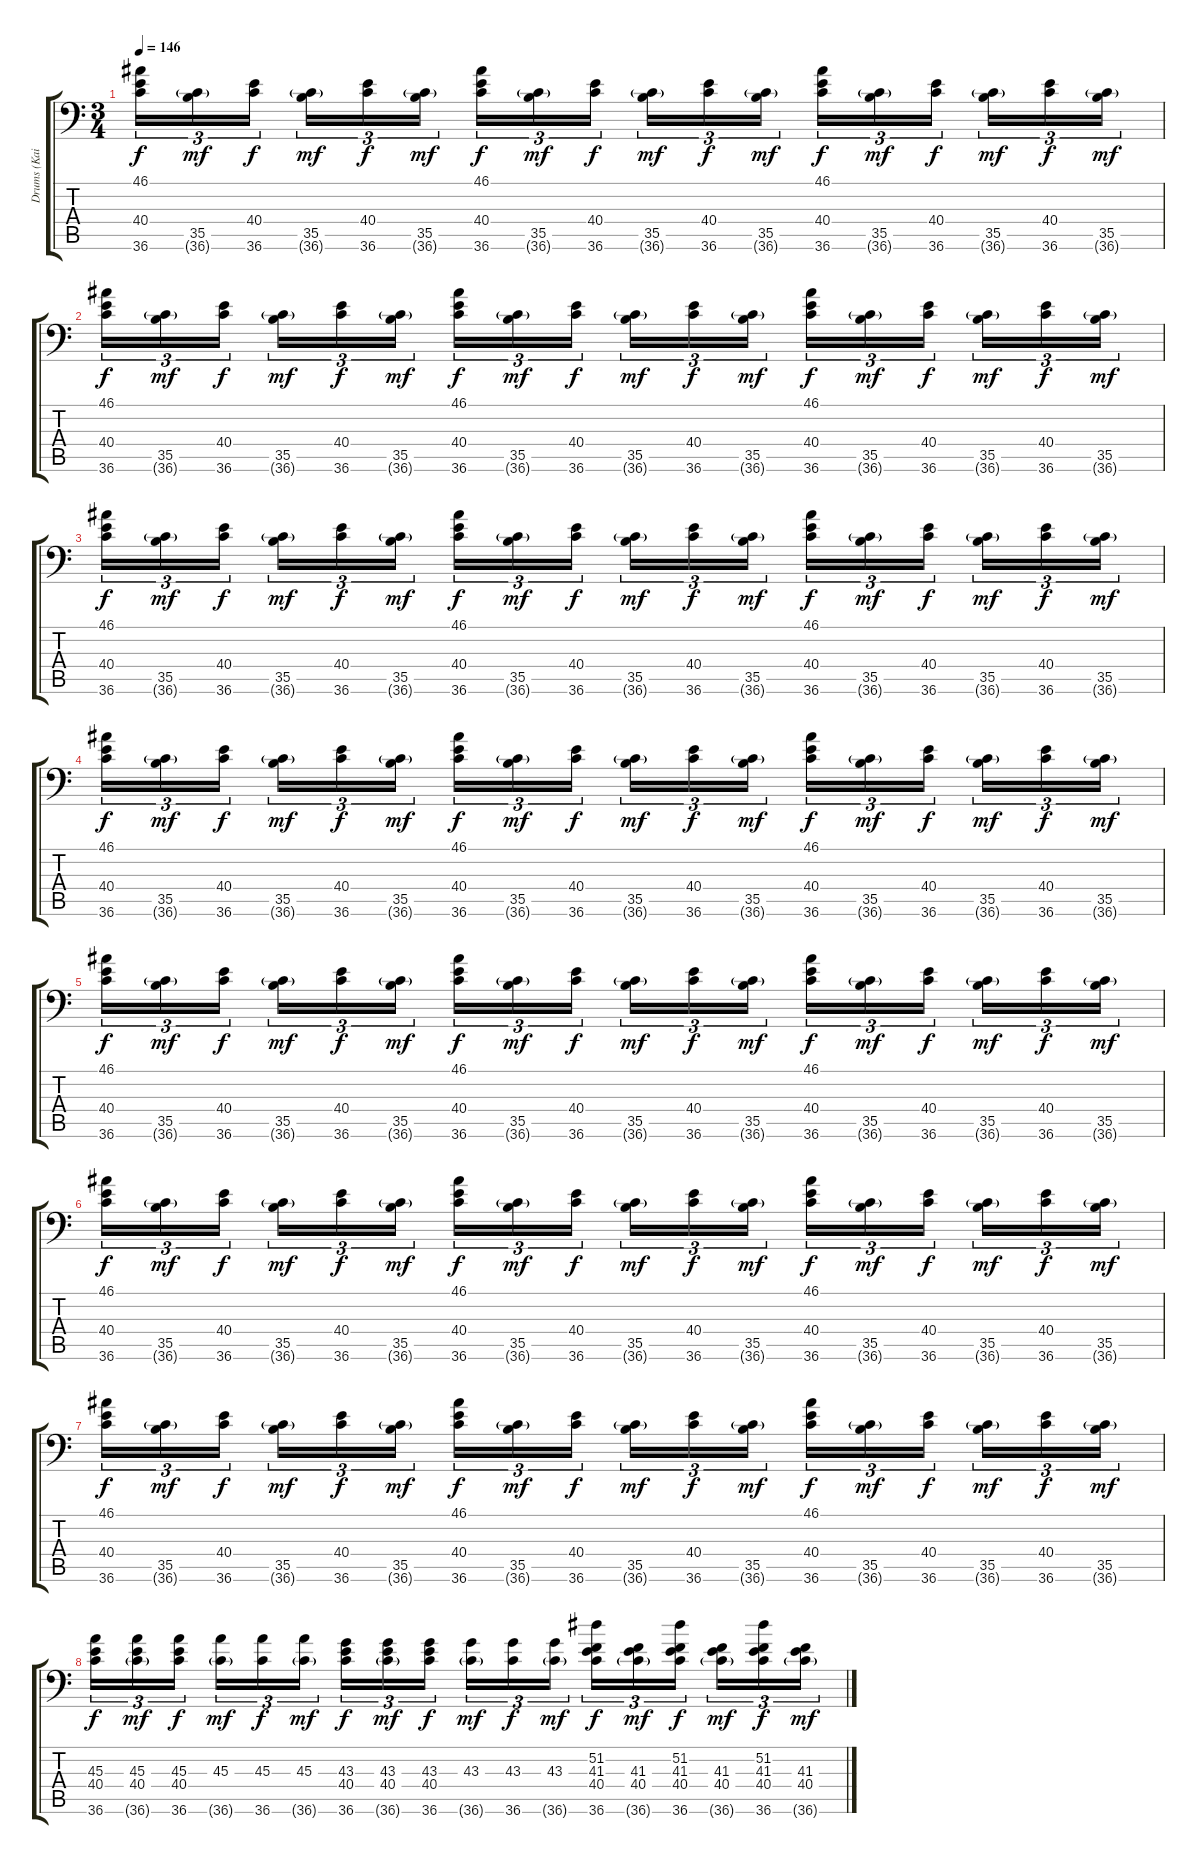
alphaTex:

\track ("Drums (Kai)" "Drums (Kai") {instrument acousticgrandpiano}
\staff {score tabs}
\tuning (C-1 C-1 C-1 C-1 C-1 C-1) {hide}
\ts (3 4)
\tempo 146
\clef f4
\ks c
(46.1 40.4 36.6).16{tu (3 2) dy f} (35.5 36.6{g}).16{tu (3 2) dy mf} (40.4 36.6).16{tu (3 2) dy f} (35.5 36.6{g}).16{tu (3 2) dy mf} (40.4 36.6).16{tu (3 2) dy f} (35.5 36.6{g}).16{tu (3 2) dy mf} (46.1 40.4 36.6).16{tu (3 2) dy f} (35.5 36.6{g}).16{tu (3 2) dy mf} (40.4 36.6).16{tu (3 2) dy f} (35.5 36.6{g}).16{tu (3 2) dy mf} (40.4 36.6).16{tu (3 2) dy f} (35.5 36.6{g}).16{tu (3 2) dy mf} (46.1 40.4 36.6).16{tu (3 2) dy f} (35.5 36.6{g}).16{tu (3 2) dy mf} (40.4 36.6).16{tu (3 2) dy f} (35.5 36.6{g}).16{tu (3 2) dy mf} (40.4 36.6).16{tu (3 2) dy f} (35.5 36.6{g}).16{tu (3 2) dy mf} |
(46.1 40.4 36.6).16{tu (3 2) dy f} (35.5 36.6{g}).16{tu (3 2) dy mf} (40.4 36.6).16{tu (3 2) dy f} (35.5 36.6{g}).16{tu (3 2) dy mf} (40.4 36.6).16{tu (3 2) dy f} (35.5 36.6{g}).16{tu (3 2) dy mf} (46.1 40.4 36.6).16{tu (3 2) dy f} (35.5 36.6{g}).16{tu (3 2) dy mf} (40.4 36.6).16{tu (3 2) dy f} (35.5 36.6{g}).16{tu (3 2) dy mf} (40.4 36.6).16{tu (3 2) dy f} (35.5 36.6{g}).16{tu (3 2) dy mf} (46.1 40.4 36.6).16{tu (3 2) dy f} (35.5 36.6{g}).16{tu (3 2) dy mf} (40.4 36.6).16{tu (3 2) dy f} (35.5 36.6{g}).16{tu (3 2) dy mf} (40.4 36.6).16{tu (3 2) dy f} (35.5 36.6{g}).16{tu (3 2) dy mf} |
(46.1 40.4 36.6).16{tu (3 2) dy f} (35.5 36.6{g}).16{tu (3 2) dy mf} (40.4 36.6).16{tu (3 2) dy f} (35.5 36.6{g}).16{tu (3 2) dy mf} (40.4 36.6).16{tu (3 2) dy f} (35.5 36.6{g}).16{tu (3 2) dy mf} (46.1 40.4 36.6).16{tu (3 2) dy f} (35.5 36.6{g}).16{tu (3 2) dy mf} (40.4 36.6).16{tu (3 2) dy f} (35.5 36.6{g}).16{tu (3 2) dy mf} (40.4 36.6).16{tu (3 2) dy f} (35.5 36.6{g}).16{tu (3 2) dy mf} (46.1 40.4 36.6).16{tu (3 2) dy f} (35.5 36.6{g}).16{tu (3 2) dy mf} (40.4 36.6).16{tu (3 2) dy f} (35.5 36.6{g}).16{tu (3 2) dy mf} (40.4 36.6).16{tu (3 2) dy f} (35.5 36.6{g}).16{tu (3 2) dy mf} |
(46.1 40.4 36.6).16{tu (3 2) dy f} (35.5 36.6{g}).16{tu (3 2) dy mf} (40.4 36.6).16{tu (3 2) dy f} (35.5 36.6{g}).16{tu (3 2) dy mf} (40.4 36.6).16{tu (3 2) dy f} (35.5 36.6{g}).16{tu (3 2) dy mf} (46.1 40.4 36.6).16{tu (3 2) dy f} (35.5 36.6{g}).16{tu (3 2) dy mf} (40.4 36.6).16{tu (3 2) dy f} (35.5 36.6{g}).16{tu (3 2) dy mf} (40.4 36.6).16{tu (3 2) dy f} (35.5 36.6{g}).16{tu (3 2) dy mf} (46.1 40.4 36.6).16{tu (3 2) dy f} (35.5 36.6{g}).16{tu (3 2) dy mf} (40.4 36.6).16{tu (3 2) dy f} (35.5 36.6{g}).16{tu (3 2) dy mf} (40.4 36.6).16{tu (3 2) dy f} (35.5 36.6{g}).16{tu (3 2) dy mf} |
(46.1 40.4 36.6).16{tu (3 2) dy f} (35.5 36.6{g}).16{tu (3 2) dy mf} (40.4 36.6).16{tu (3 2) dy f} (35.5 36.6{g}).16{tu (3 2) dy mf} (40.4 36.6).16{tu (3 2) dy f} (35.5 36.6{g}).16{tu (3 2) dy mf} (46.1 40.4 36.6).16{tu (3 2) dy f} (35.5 36.6{g}).16{tu (3 2) dy mf} (40.4 36.6).16{tu (3 2) dy f} (35.5 36.6{g}).16{tu (3 2) dy mf} (40.4 36.6).16{tu (3 2) dy f} (35.5 36.6{g}).16{tu (3 2) dy mf} (46.1 40.4 36.6).16{tu (3 2) dy f} (35.5 36.6{g}).16{tu (3 2) dy mf} (40.4 36.6).16{tu (3 2) dy f} (35.5 36.6{g}).16{tu (3 2) dy mf} (40.4 36.6).16{tu (3 2) dy f} (35.5 36.6{g}).16{tu (3 2) dy mf} |
(46.1 40.4 36.6).16{tu (3 2) dy f} (35.5 36.6{g}).16{tu (3 2) dy mf} (40.4 36.6).16{tu (3 2) dy f} (35.5 36.6{g}).16{tu (3 2) dy mf} (40.4 36.6).16{tu (3 2) dy f} (35.5 36.6{g}).16{tu (3 2) dy mf} (46.1 40.4 36.6).16{tu (3 2) dy f} (35.5 36.6{g}).16{tu (3 2) dy mf} (40.4 36.6).16{tu (3 2) dy f} (35.5 36.6{g}).16{tu (3 2) dy mf} (40.4 36.6).16{tu (3 2) dy f} (35.5 36.6{g}).16{tu (3 2) dy mf} (46.1 40.4 36.6).16{tu (3 2) dy f} (35.5 36.6{g}).16{tu (3 2) dy mf} (40.4 36.6).16{tu (3 2) dy f} (35.5 36.6{g}).16{tu (3 2) dy mf} (40.4 36.6).16{tu (3 2) dy f} (35.5 36.6{g}).16{tu (3 2) dy mf} |
(46.1 40.4 36.6).16{tu (3 2) dy f} (35.5 36.6{g}).16{tu (3 2) dy mf} (40.4 36.6).16{tu (3 2) dy f} (35.5 36.6{g}).16{tu (3 2) dy mf} (40.4 36.6).16{tu (3 2) dy f} (35.5 36.6{g}).16{tu (3 2) dy mf} (46.1 40.4 36.6).16{tu (3 2) dy f} (35.5 36.6{g}).16{tu (3 2) dy mf} (40.4 36.6).16{tu (3 2) dy f} (35.5 36.6{g}).16{tu (3 2) dy mf} (40.4 36.6).16{tu (3 2) dy f} (35.5 36.6{g}).16{tu (3 2) dy mf} (46.1 40.4 36.6).16{tu (3 2) dy f} (35.5 36.6{g}).16{tu (3 2) dy mf} (40.4 36.6).16{tu (3 2) dy f} (35.5 36.6{g}).16{tu (3 2) dy mf} (40.4 36.6).16{tu (3 2) dy f} (35.5 36.6{g}).16{tu (3 2) dy mf} |
(45.3 40.4 36.6).16{tu (3 2) dy f} (45.3 40.4 36.6{g}).16{tu (3 2) dy mf} (45.3 40.4 36.6).16{tu (3 2) dy f} (45.3 36.6{g}).16{tu (3 2) dy mf} (45.3 36.6).16{tu (3 2) dy f} (45.3 36.6{g}).16{tu (3 2) dy mf} (43.3 40.4 36.6).16{tu (3 2) dy f} (43.3 40.4 36.6{g}).16{tu (3 2) dy mf} (43.3 40.4 36.6).16{tu (3 2) dy f} (43.3 36.6{g}).16{tu (3 2) dy mf} (43.3 36.6).16{tu (3 2) dy f} (43.3 36.6{g}).16{tu (3 2) dy mf} (51.2 41.3 40.4 36.6).16{tu (3 2) dy f} (41.3 40.4 36.6{g}).16{tu (3 2) dy mf} (51.2 41.3 40.4 36.6).16{tu (3 2) dy f} (41.3 40.4 36.6{g}).16{tu (3 2) dy mf} (51.2 41.3 40.4 36.6).16{tu (3 2) dy f} (41.3 40.4 36.6{g}).16{tu (3 2) dy mf}
